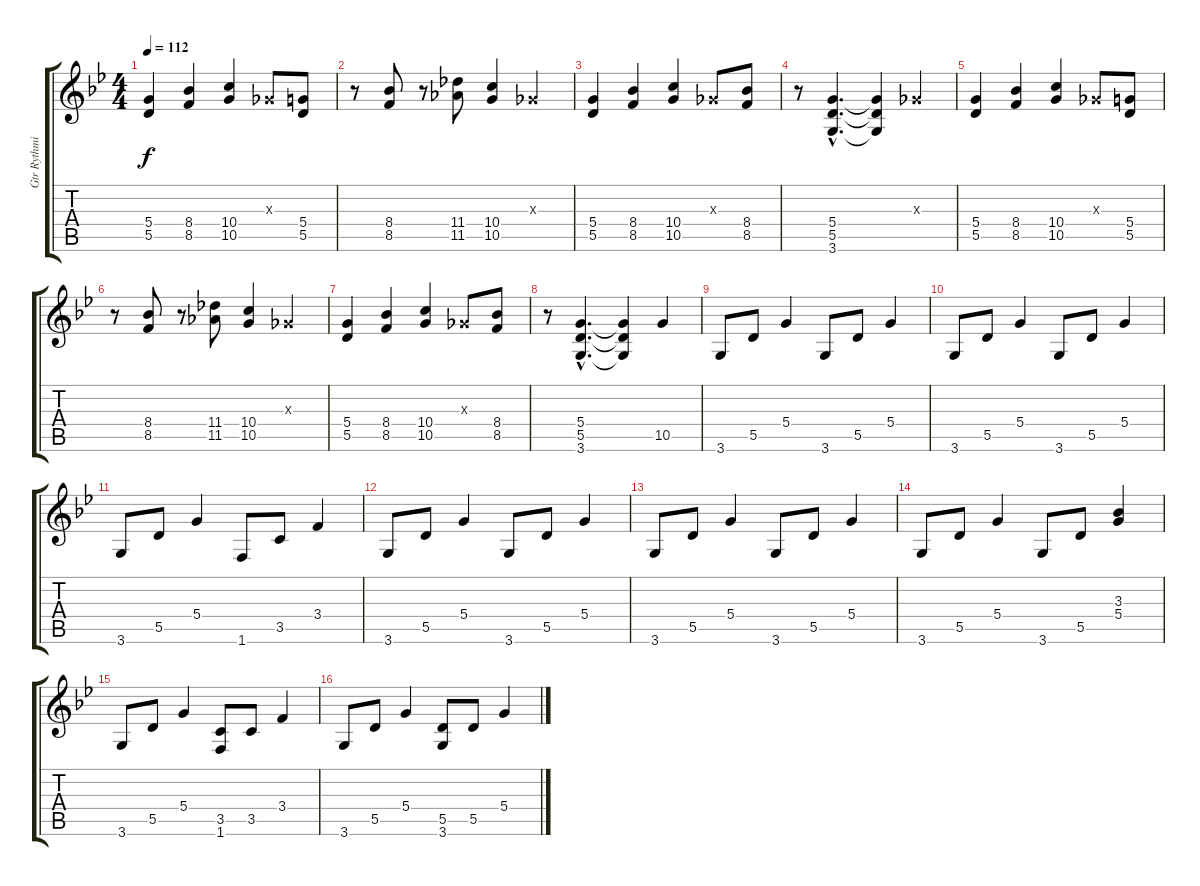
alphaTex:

\track ("Gtr Rythmique" "Gtr Rythmi") {instrument distortionguitar}
\staff {score tabs}
\tuning (E4 B3 G3 D3 A2 E2) {hide}
\ts (4 4)
\tempo 112
\clef g2
\ks bb
(5.4 5.5).4{dy f} (8.4 8.5).4 (10.4 10.5).4 -1.3{x}.8 (5.4 5.5).8 |
r.8 (8.4 8.5).8 r.8 (11.4 11.5).8 (10.4 10.5).4 -1.3{x}.4 |
(5.4 5.5).4 (8.4 8.5).4 (10.4 10.5).4 -1.3{x}.8 (8.4 8.5).8 |
r.8 (5.4{hac} 5.5{hac} 3.6{hac}).4{d} (5.4{t} 5.5{t} 3.6{t}).4 -1.3{x}.4 |
(5.4 5.5).4 (8.4 8.5).4 (10.4 10.5).4 -1.3{x}.8 (5.4 5.5).8 |
r.8 (8.4 8.5).8 r.8 (11.4 11.5).8 (10.4 10.5).4 -1.3{x}.4 |
(5.4 5.5).4 (8.4 8.5).4 (10.4 10.5).4 -1.3{x}.8 (8.4 8.5).8 |
r.8 (5.4{hac} 5.5{hac} 3.6{hac}).4{d} (5.4{t} 5.5{t} 3.6{t}).4 10.5.4 |
3.6.8 5.5.8 5.4.4 3.6.8 5.5.8 5.4.4 |
3.6.8 5.5.8 5.4.4 3.6.8 5.5.8 5.4.4 |
3.6.8 5.5.8 5.4.4 1.6.8 3.5.8 3.4.4 |
3.6.8 5.5.8 5.4.4 3.6.8 5.5.8 5.4.4 |
3.6.8 5.5.8 5.4.4 3.6.8 5.5.8 5.4.4 |
3.6.8 5.5.8 5.4.4 3.6.8 5.5.8 (3.3 5.4).4 |
3.6.8 5.5.8 5.4.4 (3.5 1.6).8 3.5.8 3.4.4 |
3.6.8 5.5.8 5.4.4 (5.5 3.6).8 5.5.8 5.4.4
